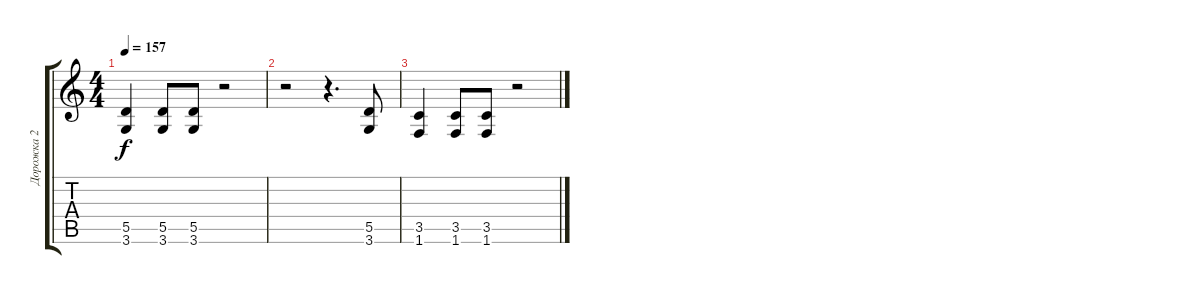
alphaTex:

\track ("Дорожка 2" "Дорожка 2") {instrument distortionguitar}
\staff {score tabs}
\tuning (E4 B3 G3 D3 A2 E2) {hide}
\ts (4 4)
\tempo 157
\clef g2
\ks c
(5.5 3.6).4{dy f} (5.5 3.6).8 (5.5 3.6).8 r.2 |
r.2 r.4{d} (5.5 3.6).8 |
(3.5 1.6).4 (3.5 1.6).8 (3.5 1.6).8 r.2
